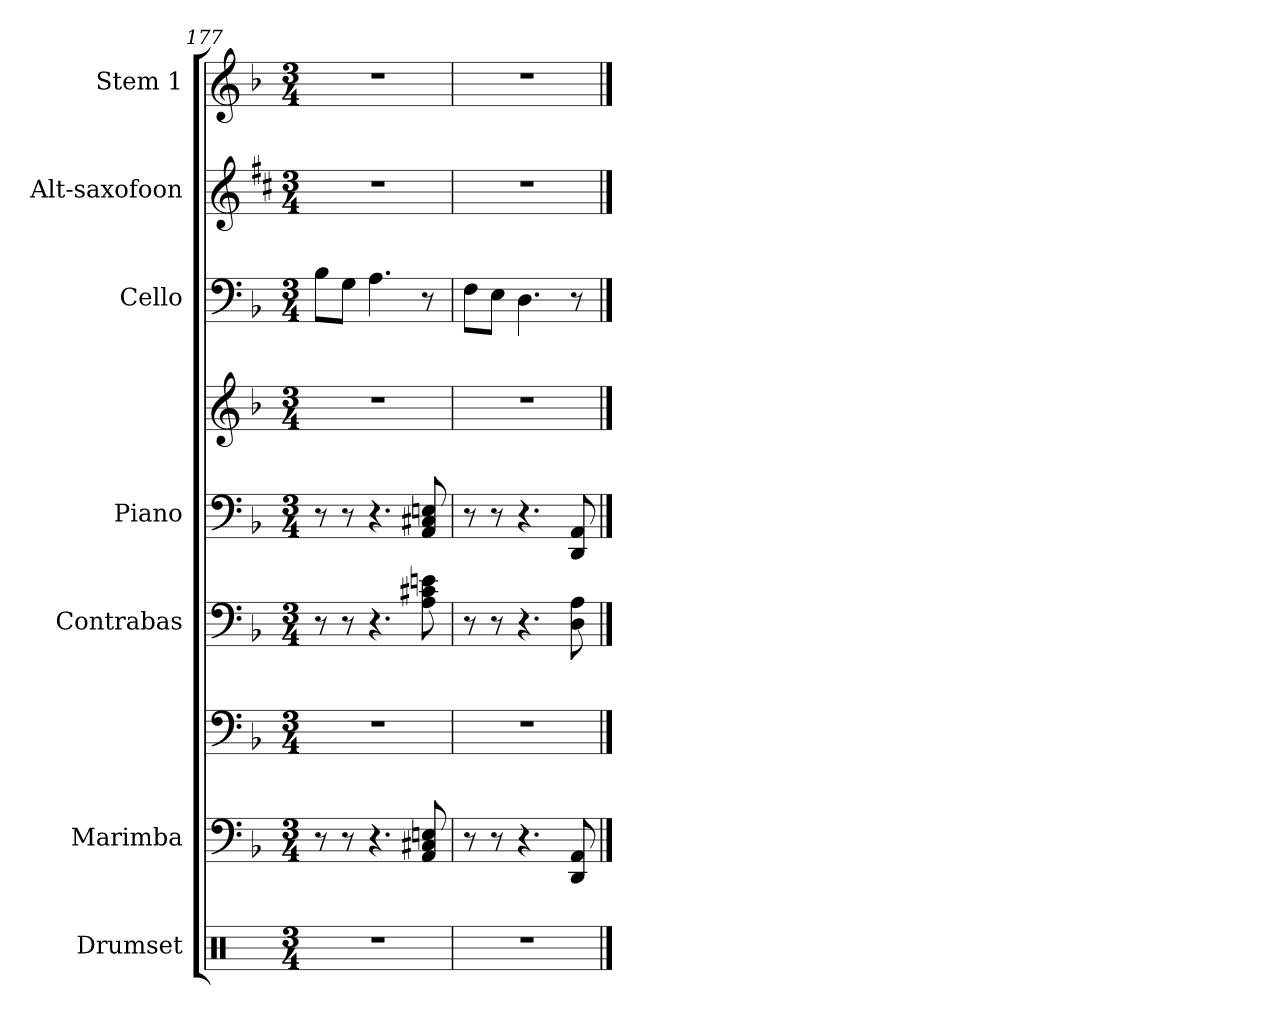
**kern	**kern	**kern	**kern	**kern	**kern	**kern	**kern	**kern
*part7	*part6	*part6	*part5	*part4	*part4	*part3	*part2	*part1
*staff9	*staff8	*staff7	*staff6	*staff5	*staff4	*staff3	*staff2	*staff1
*I"Drumset	*I"Marimba	*	*I"Contrabas	*I"Piano	*	*I"Cello	*I"Alt-saxofoon	*I"Stem 1
*I'D. set	*I'Mrm.	*	*I'Ca. Bs.	*I'Pno.	*	*	*I'A. Sax.	*I'Stm. 1
*clefX	*clefF4	*clefF4	*clefF4	*clefF4	*clefG2	*clefF4	*clefG2	*clefG2
*	*	*	*ITrd7c12	*	*	*	*ITrd5c9	*
*k[]	*k[b-]	*k[b-]	*k[b-]	*k[b-]	*k[b-]	*k[b-]	*k[b-]	*k[b-]
*M3/4	*M3/4	*M3/4	*M3/4	*M3/4	*M3/4	*M3/4	*M3/4	*M3/4
=177	=177	=177	=177	=177	=177	=177	=177	=177
2.r	8r	2.r	8r	8r	2.r	8B-\L	2.r	2.r
.	8r	.	8r	8r	.	8G\J	.	.
.	4.r	.	4.r	4.r	.	4.A\	.	.
.	8AA/ 8C#X/ 8En/	.	8AA\ 8C#X\ 8En\	8AA/ 8C#X/ 8En/	.	8r	.	.
=178	=178	=178	=178	=178	=178	=178	=178	=178
2.r	8r	2.r	8r	8r	2.r	8F\L	2.r	2.r
.	8r	.	8r	8r	.	8E\J	.	.
.	4.r	.	4.r	4.r	.	4.D\	.	.
.	8DD/ 8AA/	.	8DD\ 8AA\	8DD/ 8AA/	.	8r	.	.
==	==	==	==	==	==	==	==	==
*-	*-	*-	*-	*-	*-	*-	*-	*-
